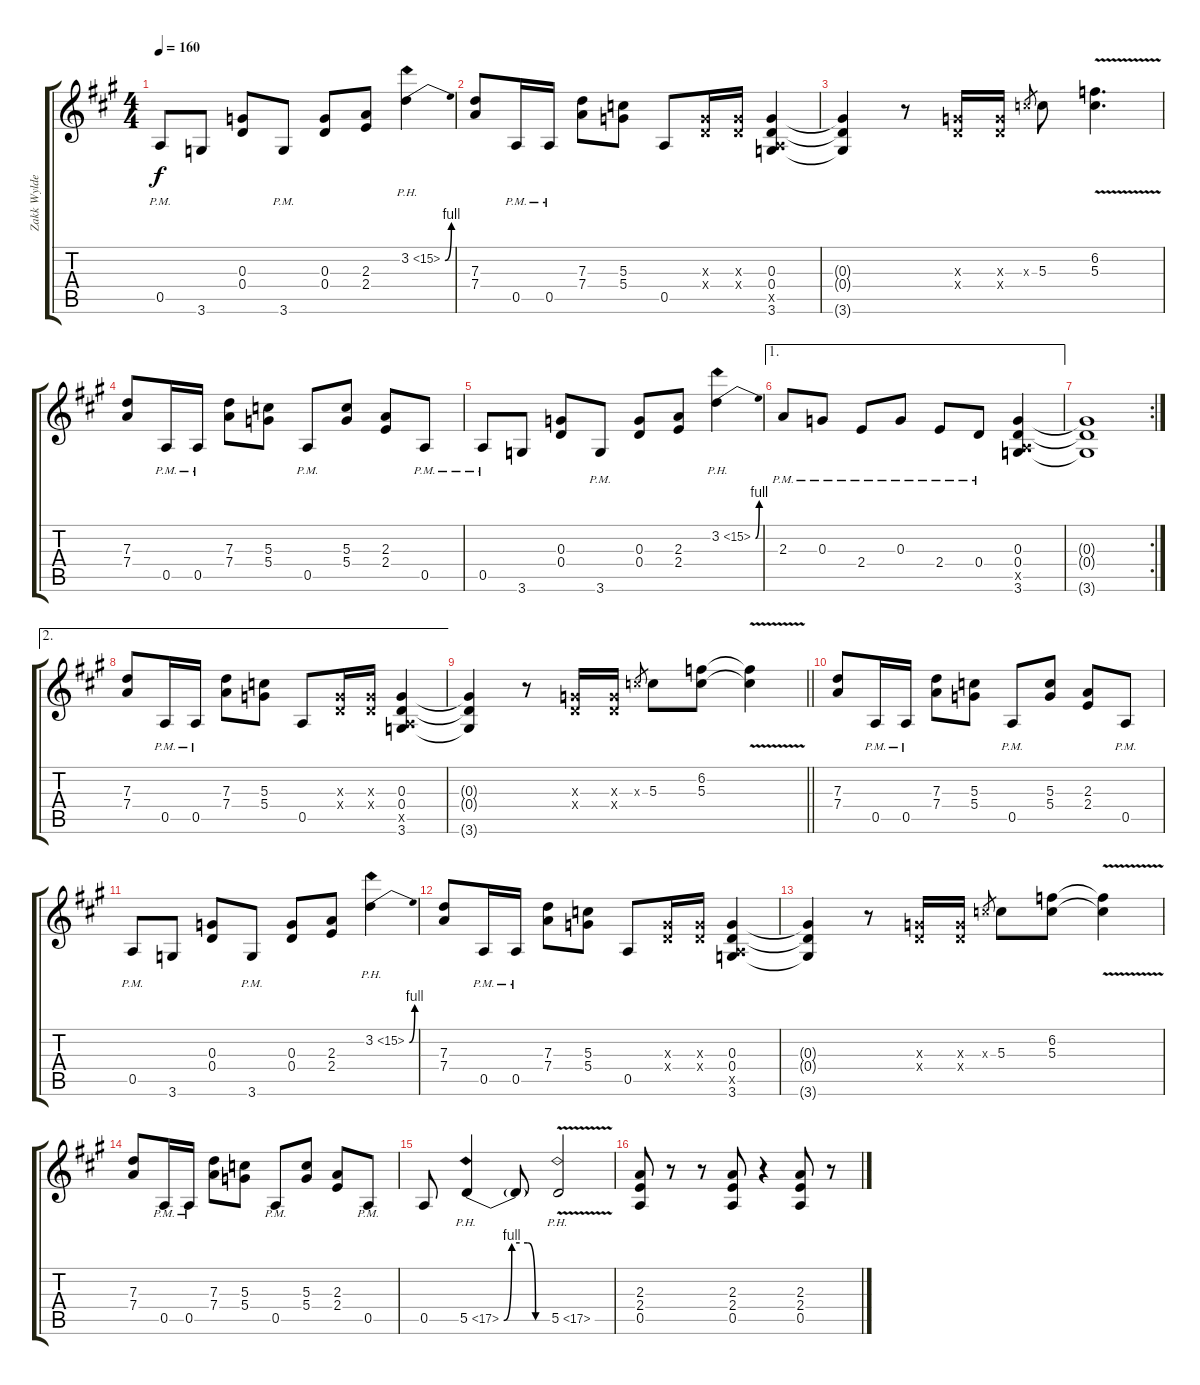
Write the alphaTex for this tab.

\track ("Zakk Wylde" "Zakk Wylde") {instrument overdrivenguitar}
\staff {score tabs}
\tuning (E4 B3 G3 D3 A2 E2) {hide}
\ts (4 4)
\tempo 160
\clef g2
\ks a
0.5{pm}.8{dy f} 3.6.8 (0.3 0.4).8 3.6{pm}.8 (0.3 0.4).8 (2.3 2.4).8 3.2{be (bend 0 0 60 4) ph 12}.4 |
(7.3 7.4).8 0.5{pm}.16 0.5{pm}.16 (7.3 7.4).8 (5.3 5.4).8 0.5.8 (0.3{x} 0.4{x}).16 (0.3{x} 0.4{x}).16 (0.3 0.4 0.5{x} 3.6).4 |
(0.3{t} 0.4{t} 3.6{t}).4 r.8 (0.3{x} 0.4{x}).16 (0.3{x} 0.4{x}).16 5.3{x}.8{gr} 5.3.8 (6.2{v} 5.3{v}).4{d} |
(7.3 7.4).8 0.5{pm}.16 0.5{pm}.16 (7.3 7.4).8 (5.3 5.4).8 0.5{pm}.8 (5.3 5.4).8 (2.3 2.4).8 0.5{pm}.8 |
0.5{pm}.8 3.6.8 (0.3 0.4).8 3.6{pm}.8 (0.3 0.4).8 (2.3 2.4).8 3.2{be (bend 0 0 60 4) ph 12}.4 |
\ae 1
2.3{pm}.8 0.3{pm}.8 2.4{pm}.8 0.3{pm}.8 2.4{pm}.8 0.4{pm}.8 (0.3 0.4 0.5{x} 3.6).4 |
\rc 2
(0.3{t} 0.4{t} 3.6{t}).1 |
\ae 2
(7.3 7.4).8 0.5{pm}.16 0.5{pm}.16 (7.3 7.4).8 (5.3 5.4).8 0.5.8 (0.3{x} 0.4{x}).16 (0.3{x} 0.4{x}).16 (0.3 0.4 0.5{x} 3.6).4 |
\barLineRight lightlight
(0.3{t} 0.4{t} 3.6{t}).4 r.8 (0.3{x} 0.4{x}).16 (0.3{x} 0.4{x}).16 5.3{x}.8{gr} 5.3.8 (6.2 5.3).8 (6.2{v t} 5.3{v t}).4 |
(7.3 7.4).8 0.5{pm}.16 0.5{pm}.16 (7.3 7.4).8 (5.3 5.4).8 0.5{pm}.8 (5.3 5.4).8 (2.3 2.4).8 0.5{pm}.8 |
0.5{pm}.8 3.6.8 (0.3 0.4).8 3.6{pm}.8 (0.3 0.4).8 (2.3 2.4).8 3.2{be (bend 0 0 60 4) ph 12}.4 |
(7.3 7.4).8 0.5{pm}.16 0.5{pm}.16 (7.3 7.4).8 (5.3 5.4).8 0.5.8 (0.3{x} 0.4{x}).16 (0.3{x} 0.4{x}).16 (0.3 0.4 0.5{x} 3.6).4 |
(0.3{t} 0.4{t} 3.6{t}).4 r.8 (0.3{x} 0.4{x}).16 (0.3{x} 0.4{x}).16 5.3{x}.8{gr} 5.3.8 (6.2 5.3).8 (6.2{v t} 5.3{v t}).4 |
(7.3 7.4).8 0.5{pm}.16 0.5{pm}.16 (7.3 7.4).8 (5.3 5.4).8 0.5{pm}.8 (5.3 5.4).8 (2.3 2.4).8 0.5{pm}.8 |
0.5.8 5.5{be (custom 0 0 10 4 20 4 30 4 40 0 60 0) ph 12}.4 5.5{t}.8 5.5{ph 12 v}.2 |
(2.3 2.4 0.5).8 r.8 r.8 (2.3 2.4 0.5).8 r.4 (2.3 2.4 0.5).8 r.8
